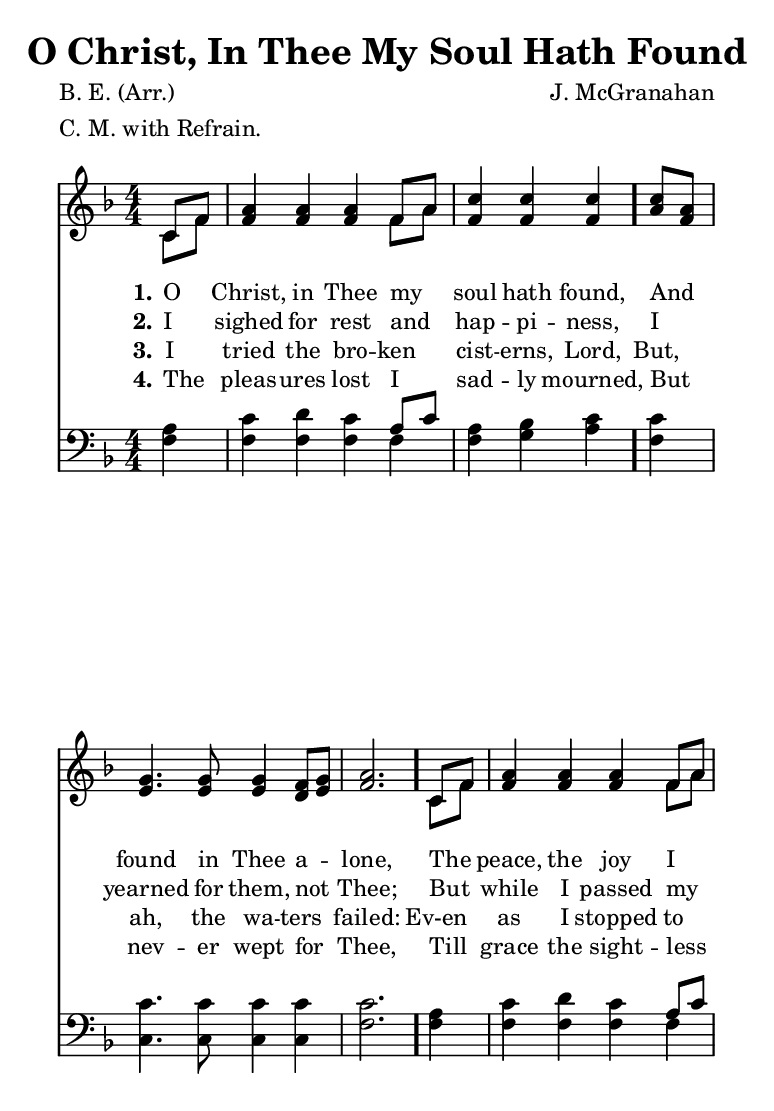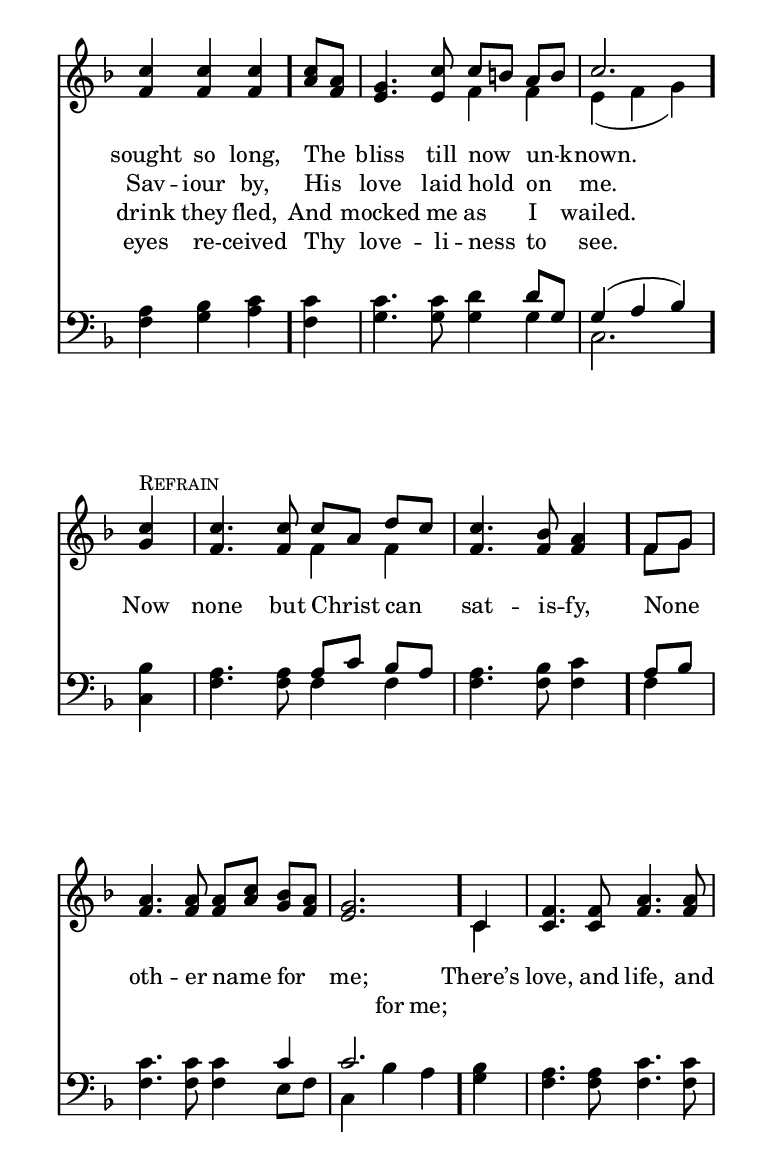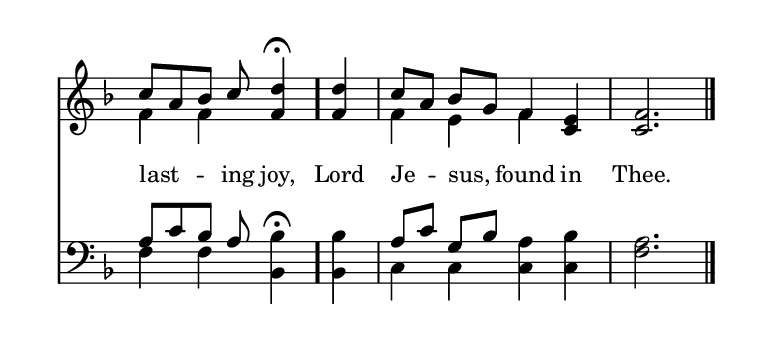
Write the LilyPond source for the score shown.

\include "common/global.ily"
\paper {
  \include "common/paper.ily"
  %ragged-bottom = ##t
  %ragged-last-bottom = ##t
  %systems-per-page = ##f
  %page-count = ##f
}

\header{
  hymnnumber = "106"
  title = "O Christ, In Thee My Soul Hath Found"
  tunename = ""
  meter = "C. M. with Refrain."
  poet = "B. E. (Arr.)"
  composer = "J. McGranahan"
  %copyright = ""
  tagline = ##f
}

% for fermata in MIDI
ta = { \tempo 4=80 }
tb = { \tempo 4=32 }

patternAA = { }

global = {
  \include "common/overrides.ily"
  \override Staff.TimeSignature.style = #'numbered
  \time 4/4
  \override Score.MetronomeMark.transparent = ##t % hide all fermata changes too
  \ta
  \key f \major
  \partial 4
  \autoBeamOff
}

notesSoprano = {
\global
\relative c' {

  c8[ f8] | a4 a4 a4 f8[ a8] | c4 c4 c4
  c8[ a8] | g4. g8 g4 f8[ g8] | a2.
  c,8[ f8] | a4 a4 a4 f8[ a8] | c4 c4 c4
  c8[ a8] | g4. c8 c8[ b!8] a8[ b8] | c2.

  << s^\markup { \small \caps "Refrain" }
  { c4 | c4. c8 c8[ a8] d8[ c8] | c4. bes8 a4 } >>
  f8[ g8] | a4. a8 a8[ c8] bes8[ a8] | g2.
  c,4 | f4. f8 a4. a8 | c8[ a8 bes8] c8 \tb d4 \fermata \ta
  d4 | c8[ a8] bes8[ g8] f4 e4 | f2.

  \bar "|."

}
}

notesAlto = {
\global
\relative e' {

  c8[ f8] | f4 f4 f4 f8[ a8] | f4 f4 f4
  a8[ f8] | e4. e8 e4 d8[ e8] | f2.
  c8[ f8] | f4 f4 f4 f8[ a8] | f4 f4 f4
  a8[ f8] | e4. e8 f4 f4 | e4( f4 g4)

  g4 | f4. f8 f4 f4 | f4. f8 f4
  f8[ g8] | f4. f8 f8[ a8] g8[ f8] | e2.
  c4 | c4. c8 f4. f8 | f4 f4 f4
  f4 | f4 e4 f4 c4 | c2.

}
}

notesTenor = {
\global
\relative a {

  a4 | c4 d4 c4 a8[ c8] | a4 bes4 c4
  c4 | c4. c8 c4 c4 | c2.
  a4 | c4 d4 c4 a8[ c8] | a4 bes4 c4
  c4 | c4. c8 d4 d8[ g,8] | g4( a4 bes4)

  bes4 | a4. a8 a8[ c8] bes8[ a8] | a4. bes8 c4 
  a8[ bes8] | c4. c8 c4 c4 | c2.
  bes4 | a4. a8 c4. c8 | a8[ c8 bes8] a8 bes4
  bes4 | a8[ c8] g8[ bes8] a4 bes4 | a2.

}
}

notesBass = {
\global
\relative f {

  f4 | f4 f4 f4 f4 | f4 g4 a4
  f4 | c4. c8 c4 c4 | f2.
  f4 | f4 f4 f4 f4 | f4 g4 a4
  f4 | g4. g8 g4 g4 | c,2.

  c4 | f4. f8 f4 f4 | f4. f8 f4
  f4 | f4. f8 f4 e8[ f8] | c4 bes'4 a4
  g4 | f4. f8 f4. f8 | f4 f4 bes,4 \fermata
  bes4 | c4 c4 c4 c4 | f2.

}
}

Refrain = \lyricmode {

Now none but Christ can sat -- is -- fy, \bar "."
None oth -- er name for me; \bar "."
There’s love, and life, and last -- ing joy, \bar "."
Lord Je -- sus, found in Thee. \bar "."

}

wordsA = \lyricmode {
\set stanza = "1."

O Christ, in Thee my soul hath found, \bar "."
And found in Thee a -- lone, \bar "."
The peace, the joy I sought so long, \bar "."
The bliss till now un -- known. \bar "."

}

wordsB = \lyricmode {
\set stanza = "2."

I sighed for rest and hap -- pi -- ness,
I yearned for them, not Thee;
But while I passed my Sav -- iour by,
His love laid hold on me.

\Refrain

}

wordsC = \lyricmode {
\set stanza = "3."

I tried the bro -- ken cist -- erns, Lord,
But, ah, the wa -- ters failed:
Ev-en as I stopped to drink they fled,
And mocked me as I wailed.

}

wordsD = \lyricmode {
\set stanza = "4."

The pleas -- ures lost I sad -- ly mourned,
But nev -- er wept for Thee,
Till grace the sight -- less eyes re -- ceived
Thy love -- li -- ness to see.

}

underWords = \lyricmode {

{ \repeat unfold 41 { \skip 4 } }
\markup { \with-color #white { _ } } for me;

}

\score {
  \context ChoirStaff <<
    \context Staff = upper <<
      \set ChoirStaff.systemStartDelimiter = #'SystemStartBar
      \set ChoirStaff.printPartCombineTexts = ##f
      \partcombine #'(2 . 9) \notesSoprano \notesAlto
      \context NullVoice = sopranos { \voiceOne << \notesSoprano >> }
      \context NullVoice = altos { \voiceTwo << \notesAlto >> }
      \context Lyrics = one   \lyricsto sopranos \wordsA
      \context Lyrics = two   \lyricsto sopranos \wordsB
      \context Lyrics = three \lyricsto sopranos \wordsC
      \context Lyrics = four  \lyricsto sopranos \wordsD
    >>
    \context Staff = men <<
      \clef bass
      \set ChoirStaff.printPartCombineTexts = ##f
      \partcombine #'(2 . 9) \notesTenor \notesBass
      \context NullVoice = tenors { \voiceOne << \notesTenor >> }
      \context NullVoice = basses { \voiceTwo << \notesBass >> }
    >>
    \context Lyrics = three \lyricsto basses \underWords
  >>
  \layout {
    \include "common/layout.ily"
  }
  \midi{
    \include "common/midi.ily"
  }
}

\version "2.19.49"  % necessary for upgrading to future LilyPond versions.

% vi:set et ts=2 sw=2 ai nocindent syntax=lilypond:
